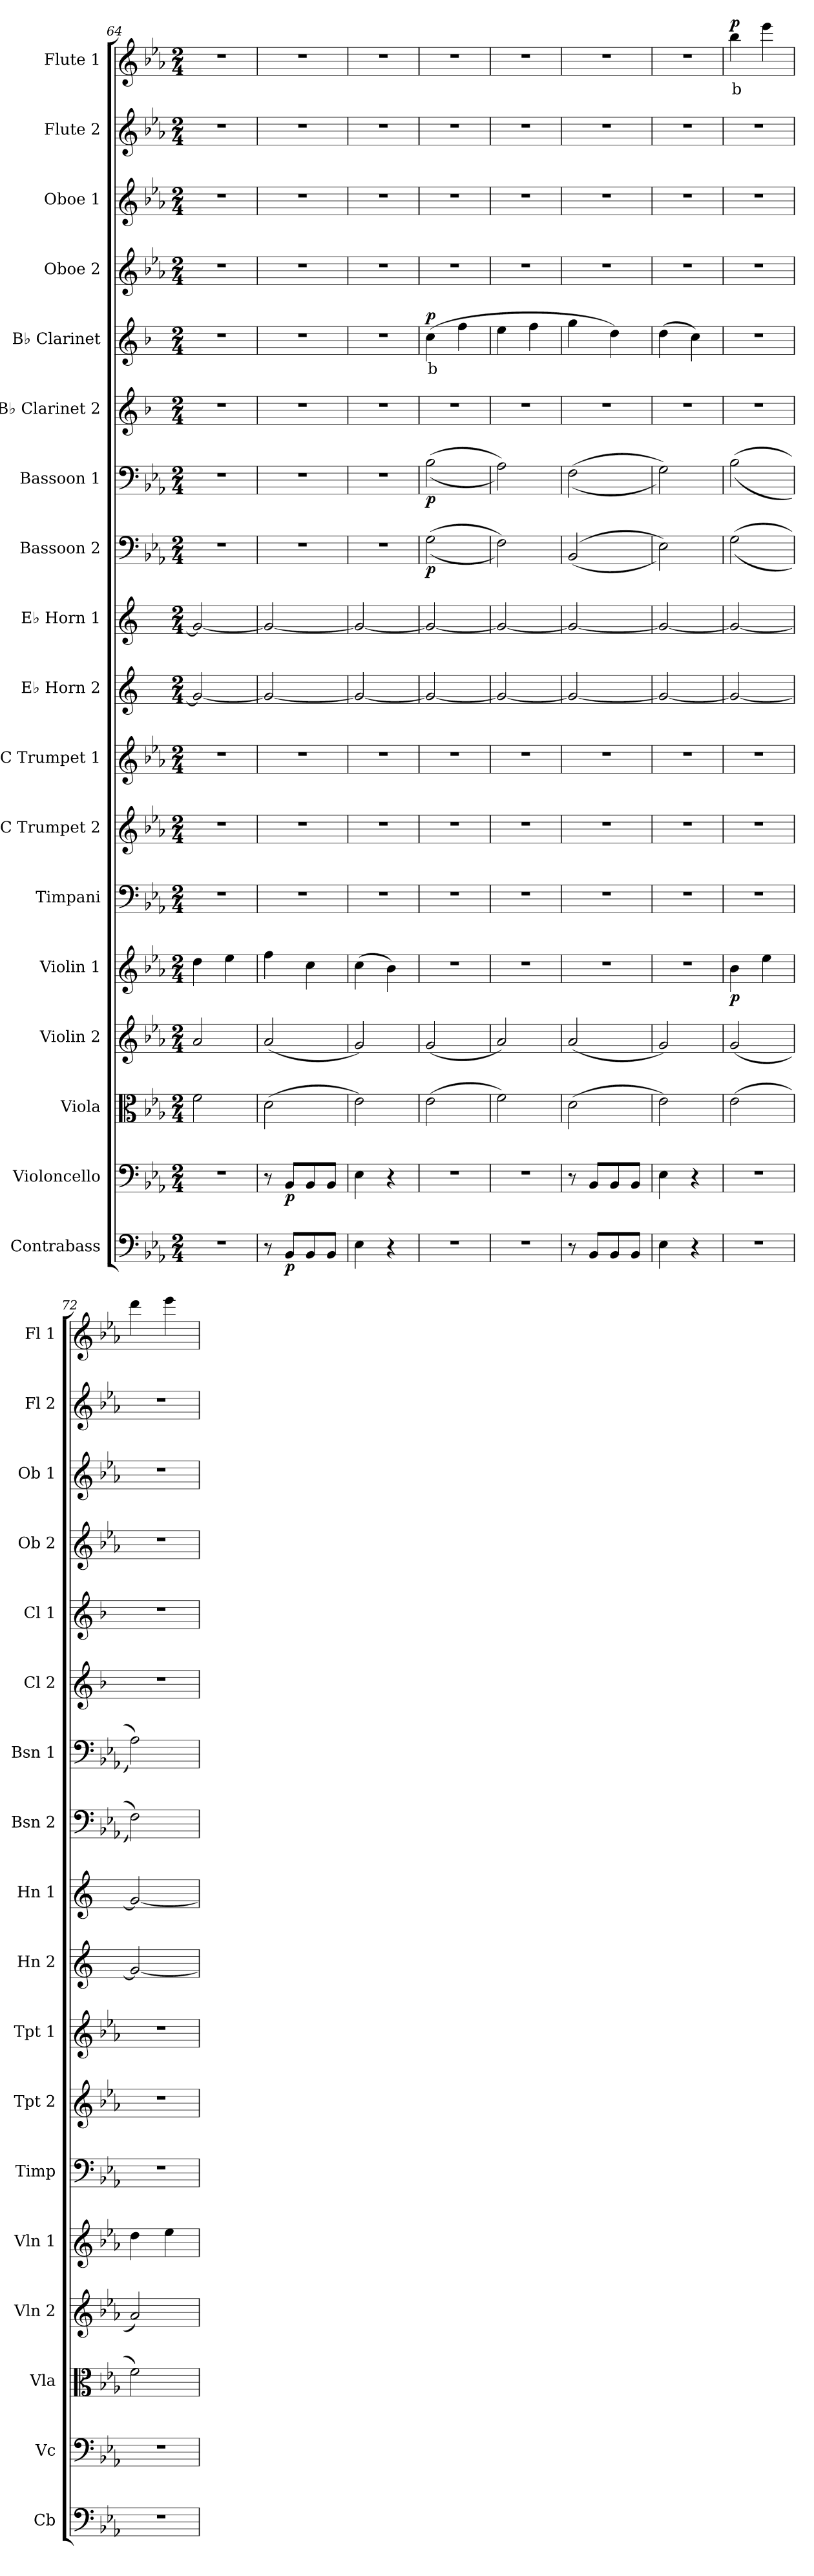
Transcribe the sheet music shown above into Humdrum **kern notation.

**kern	**dynam	**kern	**dynam	**kern	**kern	**kern	**dynam	**kern	**kern	**kern	**kern	**kern	**kern	**dynam	**kern	**dynam	**kern	**kern	**text	**dynam	**kern	**kern	**kern	**kern	**text	**dynam
*part18	*part18	*part17	*part17	*part16	*part15	*part14	*part14	*part13	*part12	*part11	*part10	*part9	*part8	*part8	*part7	*part7	*part6	*part5	*part5	*part5	*part4	*part3	*part2	*part1	*part1	*part1
*staff18	*staff18	*staff17	*staff17	*staff16	*staff15	*staff14	*staff14	*staff13	*staff12	*staff11	*staff10	*staff9	*staff8	*staff8	*staff7	*staff7	*staff6	*staff5	*staff5	*staff5	*staff4	*staff3	*staff2	*staff1	*staff1	*staff1
*I"Contrabass	*	*I"Violoncello	*	*I"Viola	*I"Violin 2	*I"Violin 1	*	*I"Timpani	*I"C Trumpet 2	*I"C Trumpet 1	*I"E♭ Horn 2	*I"E♭ Horn 1	*I"Bassoon 2	*	*I"Bassoon 1	*	*I"B♭ Clarinet 2	*I"B♭ Clarinet	*	*	*I"Oboe 2	*I"Oboe 1	*I"Flute 2	*I"Flute 1	*	*
*I'Cb	*	*I'Vc	*	*I'Vla	*I'Vln 2	*I'Vln 1	*	*I'Timp	*I'Tpt 2	*I'Tpt 1	*I'Hn 2	*I'Hn 1	*I'Bsn 2	*	*I'Bsn 1	*	*I'Cl 2	*I'Cl 1	*	*	*I'Ob 2	*I'Ob 1	*I'Fl 2	*I'Fl 1	*	*
*clefF4	*	*clefF4	*	*clefC3	*clefG2	*clefG2	*	*clefF4	*clefG2	*clefG2	*clefG2	*clefG2	*clefF4	*	*clefF4	*	*clefG2	*clefG2	*	*	*clefG2	*clefG2	*clefG2	*clefG2	*	*
*ITrd7c12	*	*	*	*	*	*	*	*	*	*	*ITrd5c9	*ITrd5c9	*	*	*	*	*ITrd1c2	*ITrd1c2	*	*	*	*	*	*	*	*
*k[b-e-a-]	*	*k[b-e-a-]	*	*k[b-e-a-]	*k[b-e-a-]	*k[b-e-a-]	*	*k[b-e-a-]	*k[b-e-a-]	*k[b-e-a-]	*k[b-e-a-]	*k[b-e-a-]	*k[b-e-a-]	*	*k[b-e-a-]	*	*k[b-e-a-]	*k[b-e-a-]	*	*	*k[b-e-a-]	*k[b-e-a-]	*k[b-e-a-]	*k[b-e-a-]	*	*
*M2/4	*	*M2/4	*	*M2/4	*M2/4	*M2/4	*	*M2/4	*M2/4	*M2/4	*M2/4	*M2/4	*M2/4	*	*M2/4	*	*M2/4	*M2/4	*	*	*M2/4	*M2/4	*M2/4	*M2/4	*	*
=64	=64	=64	=64	=64	=64	=64	=64	=64	=64	=64	=64	=64	=64	=64	=64	=64	=64	=64	=64	=64	=64	=64	=64	=64	=64	=64
2r	.	2r	.	2f\	2a-/	4dd\	.	2r	2r	2r	2B-/_	2B-/_	2r	.	2r	.	2r	2r	.	.	2r	2r	2r	2r	.	.
.	.	.	.	.	.	4ee-\	.	.	.	.	.	.	.	.	.	.	.	.	.	.	.	.	.	.	.	.
=65	=65	=65	=65	=65	=65	=65	=65	=65	=65	=65	=65	=65	=65	=65	=65	=65	=65	=65	=65	=65	=65	=65	=65	=65	=65	=65
8r	.	8r	.	(2d\	(2a-/	4ff\	.	2r	2r	2r	2B-/_	2B-/_	2r	.	2r	.	2r	2r	.	.	2r	2r	2r	2r	.	.
!	!LO:DY:b	!	!LO:DY:b	!	!	!	!	!	!	!	!	!	!	!	!	!	!	!	!	!	!	!	!	!	!	!
8BBB-/L	p	8BB-/L	p	.	.	.	.	.	.	.	.	.	.	.	.	.	.	.	.	.	.	.	.	.	.	.
8BBB-/	.	8BB-/	.	.	.	4cc\	.	.	.	.	.	.	.	.	.	.	.	.	.	.	.	.	.	.	.	.
8BBB-/J	.	8BB-/J	.	.	.	.	.	.	.	.	.	.	.	.	.	.	.	.	.	.	.	.	.	.	.	.
=66	=66	=66	=66	=66	=66	=66	=66	=66	=66	=66	=66	=66	=66	=66	=66	=66	=66	=66	=66	=66	=66	=66	=66	=66	=66	=66
4EE-\	.	4E-\	.	2e-\)	2g/)	(4cc\	.	2r	2r	2r	2B-/_	2B-/_	2r	.	2r	.	2r	2r	.	.	2r	2r	2r	2r	.	.
4r	.	4r	.	.	.	4b-\)	.	.	.	.	.	.	.	.	.	.	.	.	.	.	.	.	.	.	.	.
=67	=67	=67	=67	=67	=67	=67	=67	=67	=67	=67	=67	=67	=67	=67	=67	=67	=67	=67	=67	=67	=67	=67	=67	=67	=67	=67
!	!	!	!	!	!	!	!	!	!	!	!	!	!	!LO:DY:b	!	!LO:DY:b	!	!	!LO:LY:b:color=#FF0000	!LO:DY:b	!	!	!	!	!	!
2r	.	2r	.	(2e-\	(2g/	2r	.	2r	2r	2r	2B-/_	2B-/_	((2G\	p	((2B-\	p	2r	(4b-\	b	p	2r	2r	2r	2r	.	.
.	.	.	.	.	.	.	.	.	.	.	.	.	.	.	.	.	.	4ee-\	.	.	.	.	.	.	.	.
=68	=68	=68	=68	=68	=68	=68	=68	=68	=68	=68	=68	=68	=68	=68	=68	=68	=68	=68	=68	=68	=68	=68	=68	=68	=68	=68
2r	.	2r	.	2f\)	2a-/)	2r	.	2r	2r	2r	2B-/_	2B-/_	2F\))	.	2A-\))	.	2r	4dd\	.	.	2r	2r	2r	2r	.	.
.	.	.	.	.	.	.	.	.	.	.	.	.	.	.	.	.	.	4ee-\	.	.	.	.	.	.	.	.
=69	=69	=69	=69	=69	=69	=69	=69	=69	=69	=69	=69	=69	=69	=69	=69	=69	=69	=69	=69	=69	=69	=69	=69	=69	=69	=69
8r	.	8r	.	(2d\	(2a-/	2r	.	2r	2r	2r	2B-/_	2B-/_	((2BB-/	.	((2F\	.	2r	4ff\	.	.	2r	2r	2r	2r	.	.
8BBB-/L	.	8BB-/L	.	.	.	.	.	.	.	.	.	.	.	.	.	.	.	.	.	.	.	.	.	.	.	.
8BBB-/	.	8BB-/	.	.	.	.	.	.	.	.	.	.	.	.	.	.	.	4cc\)	.	.	.	.	.	.	.	.
8BBB-/J	.	8BB-/J	.	.	.	.	.	.	.	.	.	.	.	.	.	.	.	.	.	.	.	.	.	.	.	.
=70	=70	=70	=70	=70	=70	=70	=70	=70	=70	=70	=70	=70	=70	=70	=70	=70	=70	=70	=70	=70	=70	=70	=70	=70	=70	=70
4EE-\	.	4E-\	.	2e-\)	2g/)	2r	.	2r	2r	2r	2B-/_	2B-/_	2E-\))	.	2G\))	.	2r	(4cc\	.	.	2r	2r	2r	2r	.	.
4r	.	4r	.	.	.	.	.	.	.	.	.	.	.	.	.	.	.	4b-\)	.	.	.	.	.	.	.	.
=71	=71	=71	=71	=71	=71	=71	=71	=71	=71	=71	=71	=71	=71	=71	=71	=71	=71	=71	=71	=71	=71	=71	=71	=71	=71	=71
!	!	!	!	!	!	!	!LO:DY:b	!	!	!	!	!	!	!	!	!	!	!	!	!	!	!	!	!	!LO:LY:b:color=#FF0000	!LO:DY:b
2r	.	2r	.	(2e-\	(2g/	4b-\	p	2r	2r	2r	2B-/_	2B-/_	((2G\	.	((2B-\	.	2r	2r	.	.	2r	2r	2r	4bb-\	b	p
.	.	.	.	.	.	4ee-\	.	.	.	.	.	.	.	.	.	.	.	.	.	.	.	.	.	4eee-\	.	.
=72	=72	=72	=72	=72	=72	=72	=72	=72	=72	=72	=72	=72	=72	=72	=72	=72	=72	=72	=72	=72	=72	=72	=72	=72	=72	=72
2r	.	2r	.	2f\)	2a-/)	4dd\	.	2r	2r	2r	2B-/_	2B-/_	2F\))	.	2A-\))	.	2r	2r	.	.	2r	2r	2r	4ddd\	.	.
.	.	.	.	.	.	4ee-\	.	.	.	.	.	.	.	.	.	.	.	.	.	.	.	.	.	4eee-\	.	.
=	=	=	=	=	=	=	=	=	=	=	=	=	=	=	=	=	=	=	=	=	=	=	=	=	=	=
*-	*-	*-	*-	*-	*-	*-	*-	*-	*-	*-	*-	*-	*-	*-	*-	*-	*-	*-	*-	*-	*-	*-	*-	*-	*-	*-
